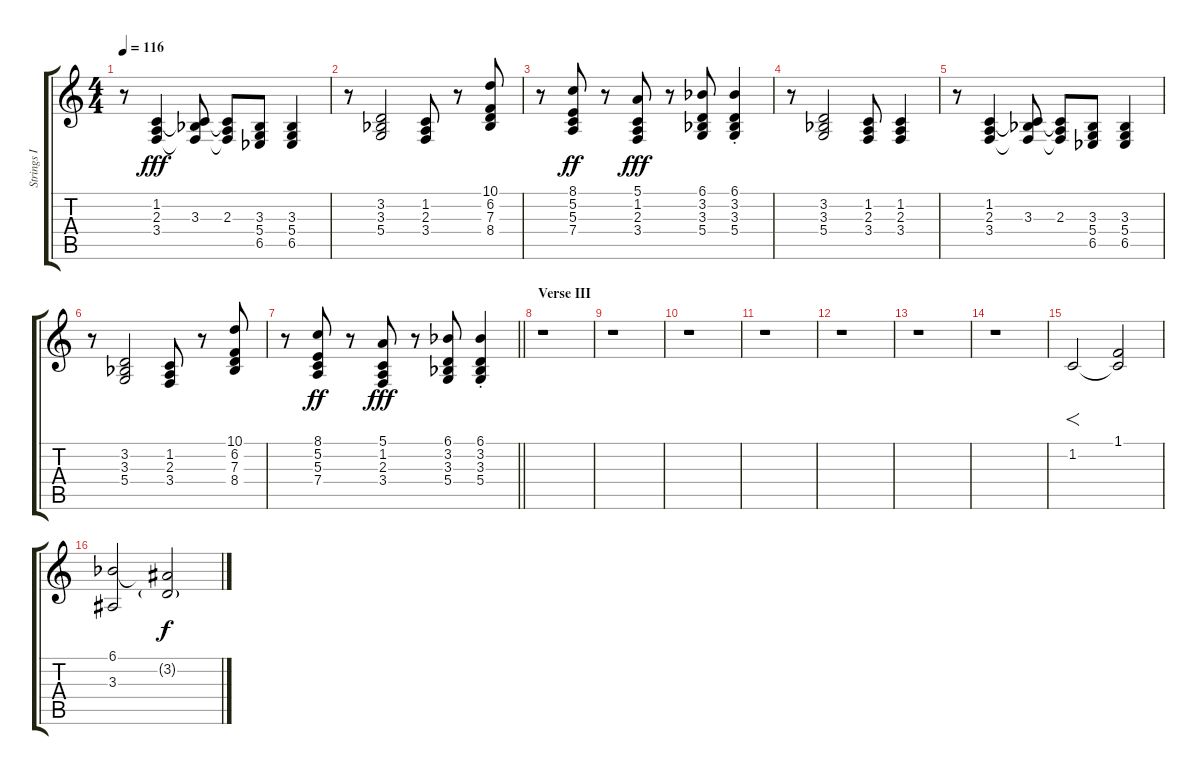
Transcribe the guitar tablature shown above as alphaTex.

\track ("Strings I" "Strings I") {instrument stringensemble1}
\staff {score tabs}
\tuning (E4 B3 G3 D3 A2 E2) {hide}
\ts (4 4)
\tempo 116
\clef g2
\ks c
r.8{dy fff} (1.2 2.3 3.4).4 (1.2{t} 3.3{acc b} 3.4{t}).8 (1.2{t} 2.3 3.4{t}).8 (3.3{acc b} 5.4 6.5{acc b}).8 (3.3{acc b} 5.4 6.5{acc b}).4 |
r.8 (3.2 3.3{acc b} 5.4).2 (1.2 2.3 3.4).8 r.8 (10.1 6.2 7.3 8.4{acc b}).8{volume 12} |
r.8 (8.1 5.2 5.3 7.4).8{dy ff} r.8 (5.1 1.2 2.3 3.4).8{dy fff} r.8 (6.1{acc b} 3.2 3.3{acc b} 5.4).8 (6.1{st acc b} 3.2{st} 3.3{st acc b} 5.4{st}).4 |
r.8 (3.2 3.3{acc b} 5.4).2{volume 9} (1.2 2.3 3.4).8 (1.2 2.3 3.4).4 |
r.8 (1.2 2.3 3.4).4 (1.2{t} 3.3{acc b} 3.4{t}).8 (1.2{t} 2.3 3.4{t}).8 (3.3{acc b} 5.4 6.5{acc b}).8 (3.3{acc b} 5.4 6.5{acc b}).4 |
r.8 (3.2 3.3{acc b} 5.4).2 (1.2 2.3 3.4).8 r.8 (10.1 6.2 7.3 8.4{acc b}).8{volume 12} |
\barLineRight lightlight
r.8 (8.1 5.2 5.3 7.4).8{dy ff} r.8 (5.1 1.2 2.3 3.4).8{dy fff} r.8 (6.1{acc b} 3.2 3.3{acc b} 5.4).8 (6.1{st acc b} 3.2{st} 3.3{st acc b} 5.4{st}).4 |
\section ("" "Verse III")
r.1 |
r.1 |
r.1 |
r.1 |
r.1 |
r.1 |
r.1 |
1.2.2{f} (1.1 1.2{t}).2 |
(6.1{acc b} 3.3).2 (6.1{t} 3.2{g}).2{dy f}
